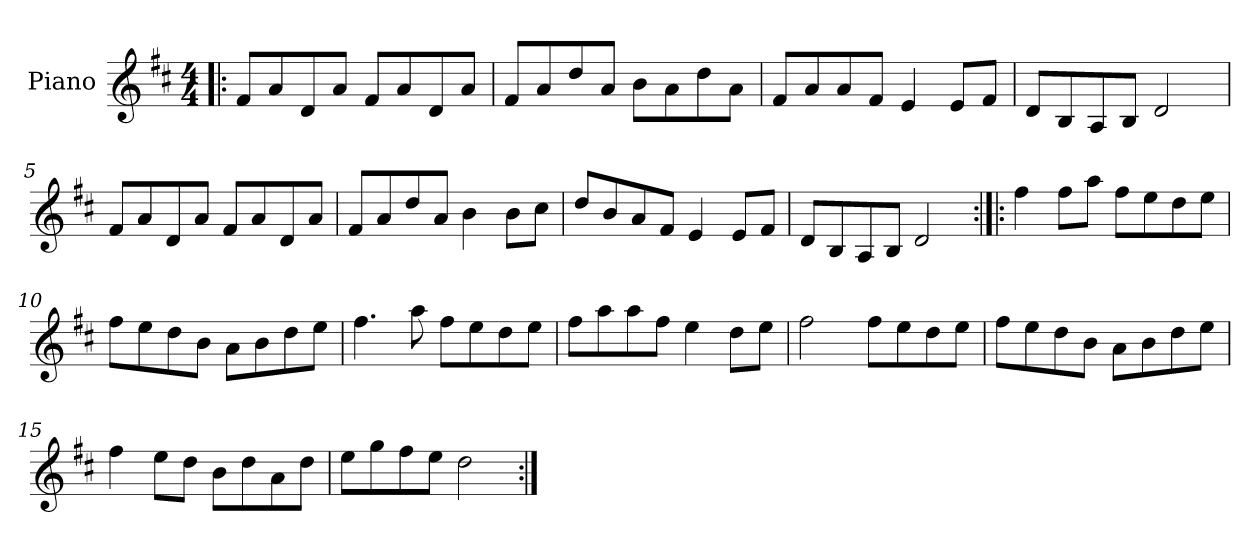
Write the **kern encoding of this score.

**kern
*part1
*staff1
*I"Piano
*I'Pno
*clefG2
*k[f#c#]
*D:
*M4/4
=1!|:
8f#/L
8a/
8d/
8a/J
8f#/L
8a/
8d/
8a/J
=2
8f#/L
8a/
8dd/
8a/J
8b\L
8a\
8dd\
8a\J
=3
8f#/L
8a/
8a/
8f#/J
4e/
8e/L
8f#/J
=4
8d/L
8B/
8A/
8B/J
2d/
!!LO:LB:g=z
=5
8f#/L
8a/
8d/
8a/J
8f#/L
8a/
8d/
8a/J
=6
8f#/L
8a/
8dd/
8a/J
4b\
8b\L
8cc#\J
=7
8dd/L
8b/
8a/
8f#/J
4e/
8e/L
8f#/J
=8
8d/L
8B/
8A/
8B/J
2d/
=9:|!|:
4ff#\
8ff#\L
8aa\J
8ff#\L
8ee\
8dd\
8ee\J
!!LO:LB:g=z
=10
8ff#\L
8ee\
8dd\
8b\J
8a\L
8b\
8dd\
8ee\J
=11
4.ff#\
8aa\
8ff#\L
8ee\
8dd\
8ee\J
=12
8ff#\L
8aa\
8aa\
8ff#\J
4ee\
8dd\L
8ee\J
=13
2ff#\
8ff#\L
8ee\
8dd\
8ee\J
=14
8ff#\L
8ee\
8dd\
8b\J
8a\L
8b\
8dd\
8ee\J
!!LO:LB:g=z
=15
4ff#\
8ee\L
8dd\J
8b\L
8dd\
8a\
8dd\J
=16
8ee\L
8gg\
8ff#\
8ee\J
2dd\
=:|!
*-
